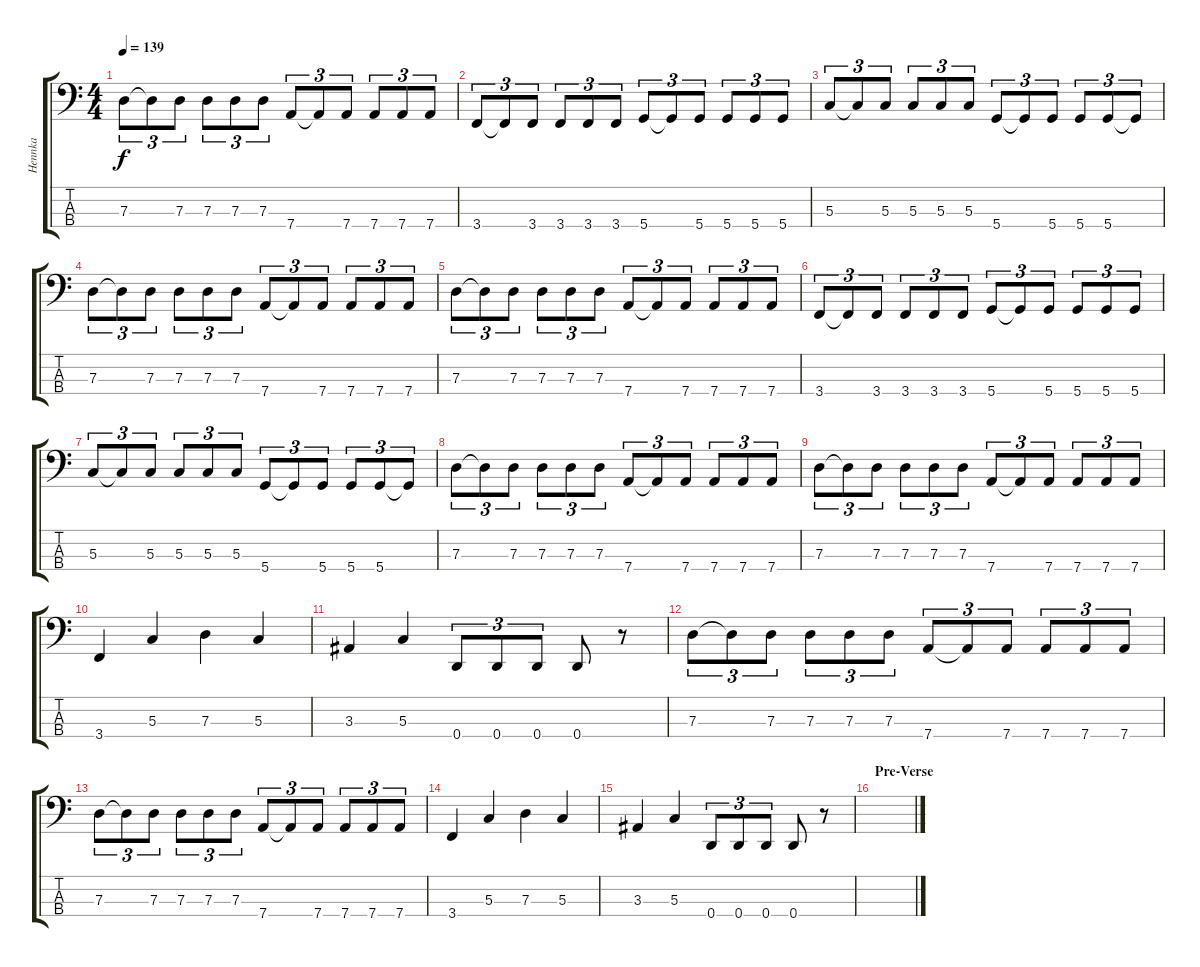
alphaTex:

\track ("Hennka" "Hennka") {instrument electricbasspick}
\staff {score tabs}
\tuning (F2 C2 G1 D1) {hide}
\ts (4 4)
\tempo 139
\clef f4
\ks c
7.3.8{tu (3 2) dy f} 7.3{t}.8{tu (3 2)} 7.3.8{tu (3 2)} 7.3.8{tu (3 2)} 7.3.8{tu (3 2)} 7.3.8{tu (3 2)} 7.4.8{tu (3 2)} 7.4{t}.8{tu (3 2)} 7.4.8{tu (3 2)} 7.4.8{tu (3 2)} 7.4.8{tu (3 2)} 7.4.8{tu (3 2)} |
3.4.8{tu (3 2)} 3.4{t}.8{tu (3 2)} 3.4.8{tu (3 2)} 3.4.8{tu (3 2)} 3.4.8{tu (3 2)} 3.4.8{tu (3 2)} 5.4.8{tu (3 2)} 5.4{t}.8{tu (3 2)} 5.4.8{tu (3 2)} 5.4.8{tu (3 2)} 5.4.8{tu (3 2)} 5.4.8{tu (3 2)} |
5.3.8{tu (3 2)} 5.3{t}.8{tu (3 2)} 5.3.8{tu (3 2)} 5.3.8{tu (3 2)} 5.3.8{tu (3 2)} 5.3.8{tu (3 2)} 5.4.8{tu (3 2)} 5.4{t}.8{tu (3 2)} 5.4.8{tu (3 2)} 5.4.8{tu (3 2)} 5.4.8{tu (3 2)} 5.4{t}.8{tu (3 2)} |
7.3.8{tu (3 2)} 7.3{t}.8{tu (3 2)} 7.3.8{tu (3 2)} 7.3.8{tu (3 2)} 7.3.8{tu (3 2)} 7.3.8{tu (3 2)} 7.4.8{tu (3 2)} 7.4{t}.8{tu (3 2)} 7.4.8{tu (3 2)} 7.4.8{tu (3 2)} 7.4.8{tu (3 2)} 7.4.8{tu (3 2)} |
7.3.8{tu (3 2)} 7.3{t}.8{tu (3 2)} 7.3.8{tu (3 2)} 7.3.8{tu (3 2)} 7.3.8{tu (3 2)} 7.3.8{tu (3 2)} 7.4.8{tu (3 2)} 7.4{t}.8{tu (3 2)} 7.4.8{tu (3 2)} 7.4.8{tu (3 2)} 7.4.8{tu (3 2)} 7.4.8{tu (3 2)} |
3.4.8{tu (3 2)} 3.4{t}.8{tu (3 2)} 3.4.8{tu (3 2)} 3.4.8{tu (3 2)} 3.4.8{tu (3 2)} 3.4.8{tu (3 2)} 5.4.8{tu (3 2)} 5.4{t}.8{tu (3 2)} 5.4.8{tu (3 2)} 5.4.8{tu (3 2)} 5.4.8{tu (3 2)} 5.4.8{tu (3 2)} |
5.3.8{tu (3 2)} 5.3{t}.8{tu (3 2)} 5.3.8{tu (3 2)} 5.3.8{tu (3 2)} 5.3.8{tu (3 2)} 5.3.8{tu (3 2)} 5.4.8{tu (3 2)} 5.4{t}.8{tu (3 2)} 5.4.8{tu (3 2)} 5.4.8{tu (3 2)} 5.4.8{tu (3 2)} 5.4{t}.8{tu (3 2)} |
7.3.8{tu (3 2)} 7.3{t}.8{tu (3 2)} 7.3.8{tu (3 2)} 7.3.8{tu (3 2)} 7.3.8{tu (3 2)} 7.3.8{tu (3 2)} 7.4.8{tu (3 2)} 7.4{t}.8{tu (3 2)} 7.4.8{tu (3 2)} 7.4.8{tu (3 2)} 7.4.8{tu (3 2)} 7.4.8{tu (3 2)} |
7.3.8{tu (3 2)} 7.3{t}.8{tu (3 2)} 7.3.8{tu (3 2)} 7.3.8{tu (3 2)} 7.3.8{tu (3 2)} 7.3.8{tu (3 2)} 7.4.8{tu (3 2)} 7.4{t}.8{tu (3 2)} 7.4.8{tu (3 2)} 7.4.8{tu (3 2)} 7.4.8{tu (3 2)} 7.4.8{tu (3 2)} |
3.4.4 5.3.4 7.3.4 5.3.4 |
3.3.4 5.3.4 0.4.8{tu (3 2)} 0.4.8{tu (3 2)} 0.4.8{tu (3 2)} 0.4.8 r.8 |
7.3.8{tu (3 2)} 7.3{t}.8{tu (3 2)} 7.3.8{tu (3 2)} 7.3.8{tu (3 2)} 7.3.8{tu (3 2)} 7.3.8{tu (3 2)} 7.4.8{tu (3 2)} 7.4{t}.8{tu (3 2)} 7.4.8{tu (3 2)} 7.4.8{tu (3 2)} 7.4.8{tu (3 2)} 7.4.8{tu (3 2)} |
7.3.8{tu (3 2)} 7.3{t}.8{tu (3 2)} 7.3.8{tu (3 2)} 7.3.8{tu (3 2)} 7.3.8{tu (3 2)} 7.3.8{tu (3 2)} 7.4.8{tu (3 2)} 7.4{t}.8{tu (3 2)} 7.4.8{tu (3 2)} 7.4.8{tu (3 2)} 7.4.8{tu (3 2)} 7.4.8{tu (3 2)} |
3.4.4 5.3.4 7.3.4 5.3.4 |
3.3.4 5.3.4 0.4.8{tu (3 2)} 0.4.8{tu (3 2)} 0.4.8{tu (3 2)} 0.4.8 r.8 |
\section ("" "Pre-Verse")
